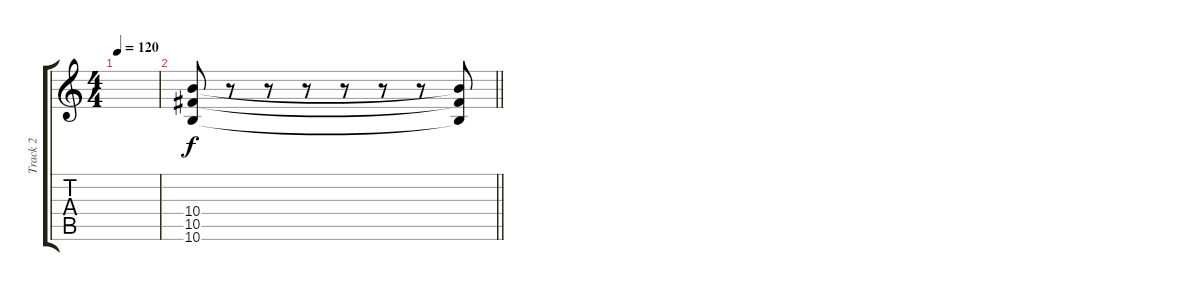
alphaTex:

\track ("Track 2" "Track 2") {instrument distortionguitar}
\staff {score tabs}
\tuning (Eb4 Bb3 Gb3 Db3 Ab2 Db2) {hide}
\ts (4 4)
\tempo 120
\clef g2
\ks c
|
\barLineRight lightlight
(10.4 10.5 10.6).8 r.8 r.8 r.8 r.8 r.8 r.8 (10.4{t} 10.5{t} 10.6{t}).8
